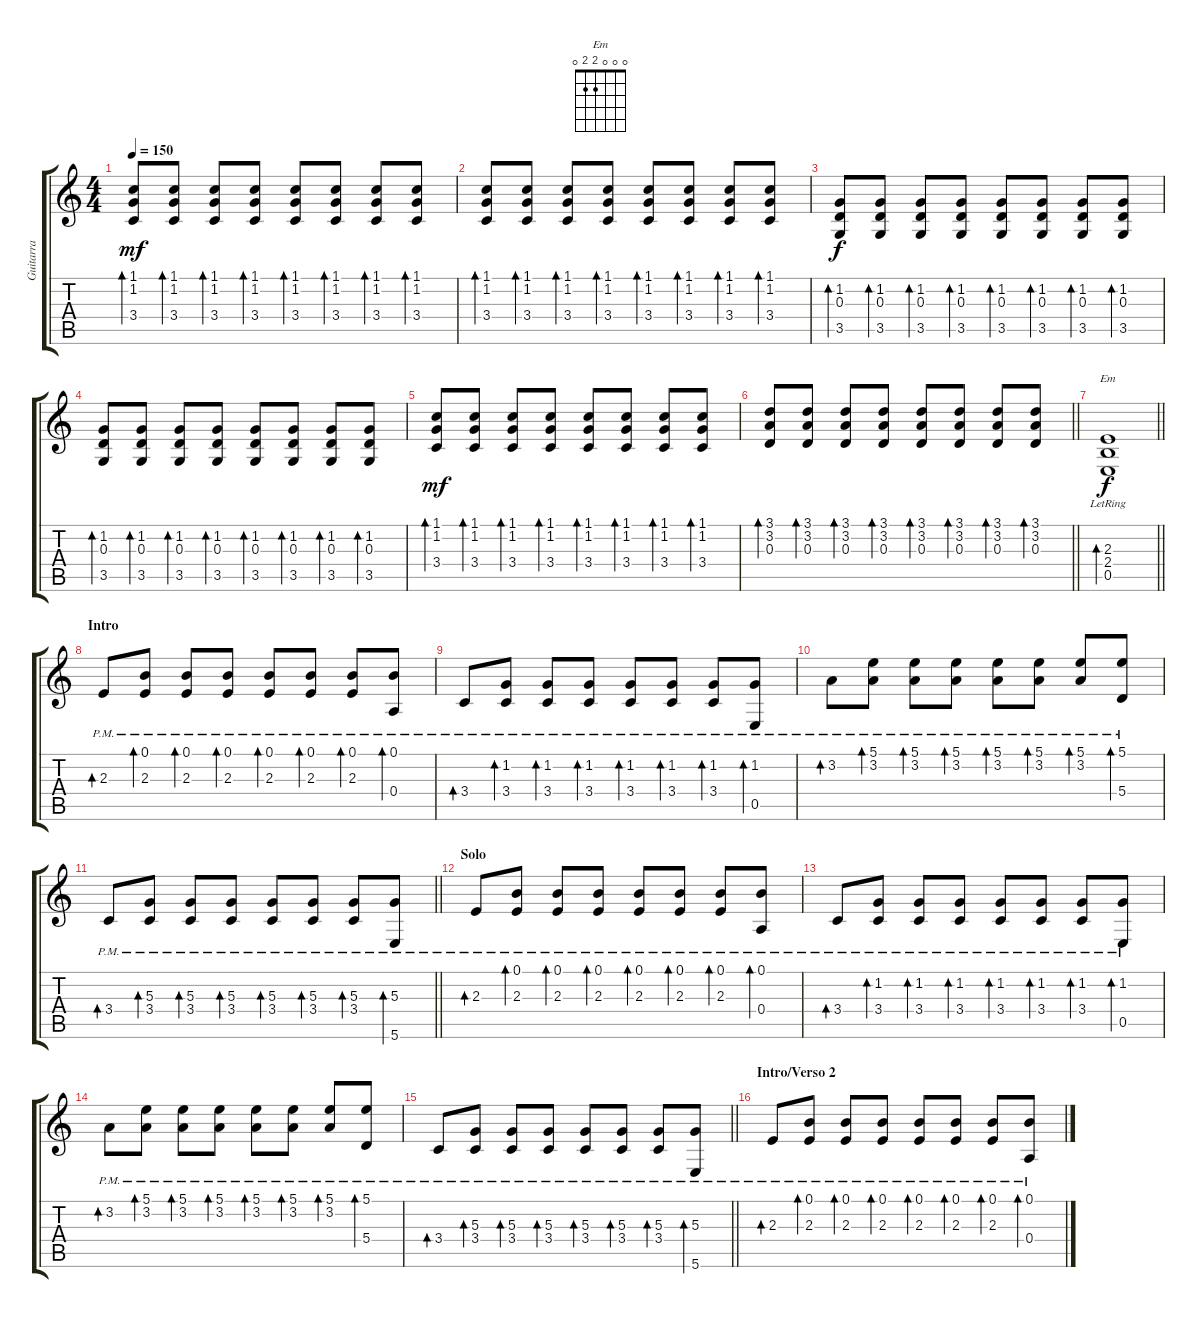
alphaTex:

\track ("Guitarra" "Guitarra") {instrument overdrivenguitar}
\staff {score tabs}
\tuning (B3 Gb3 D3 A2 E2 B1) {hide}
\chord ("Em" 0 0 0 2 2 0)
\ts (4 4)
\tempo 150
\clef g2
\ks c
(1.1 1.2 3.4).8{bd 60 dy mf volume 12} (1.1 1.2 3.4).8{bd 60} (1.1 1.2 3.4).8{bd 60} (1.1 1.2 3.4).8{bd 60} (1.1 1.2 3.4).8{bd 60} (1.1 1.2 3.4).8{bd 60} (1.1 1.2 3.4).8{bd 60} (1.1 1.2 3.4).8{bd 60} |
(1.1 1.2 3.4).8{bd 60 volume 12} (1.1 1.2 3.4).8{bd 60} (1.1 1.2 3.4).8{bd 60} (1.1 1.2 3.4).8{bd 60} (1.1 1.2 3.4).8{bd 60} (1.1 1.2 3.4).8{bd 60} (1.1 1.2 3.4).8{bd 60} (1.1 1.2 3.4).8{bd 60} |
(1.2 0.3 3.5).8{bd 60 dy f volume 12} (1.2 0.3 3.5).8{bd 60} (1.2 0.3 3.5).8{bd 60} (1.2 0.3 3.5).8{bd 60} (1.2 0.3 3.5).8{bd 60} (1.2 0.3 3.5).8{bd 60} (1.2 0.3 3.5).8{bd 60} (1.2 0.3 3.5).8{bd 60} |
(1.2 0.3 3.5).8{bd 60 volume 12} (1.2 0.3 3.5).8{bd 60} (1.2 0.3 3.5).8{bd 60} (1.2 0.3 3.5).8{bd 60} (1.2 0.3 3.5).8{bd 60} (1.2 0.3 3.5).8{bd 60} (1.2 0.3 3.5).8{bd 60} (1.2 0.3 3.5).8{bd 60} |
(1.1 1.2 3.4).8{bd 60 dy mf volume 12} (1.1 1.2 3.4).8{bd 60} (1.1 1.2 3.4).8{bd 60} (1.1 1.2 3.4).8{bd 60} (1.1 1.2 3.4).8{bd 60} (1.1 1.2 3.4).8{bd 60} (1.1 1.2 3.4).8{bd 60} (1.1 1.2 3.4).8{bd 60} |
\barLineRight lightlight
(3.1 3.2 0.3).8{bd 60 volume 12} (3.1 3.2 0.3).8{bd 60} (3.1 3.2 0.3).8{bd 60} (3.1 3.2 0.3).8{bd 60} (3.1 3.2 0.3).8{bd 60} (3.1 3.2 0.3).8{bd 60} (3.1 3.2 0.3).8{bd 60} (3.1 3.2 0.3).8{bd 60} |
\barLineRight lightlight
(2.3{lr} 2.4{lr} 0.5{lr}).1{bd 60 ch "Em" dy f} |
\section ("" "Intro")
2.3{pm}.8{bd 60 balance 16} (0.1{pm} 2.3{pm}).8{bd 60} (0.1{pm} 2.3{pm}).8{bd 60} (0.1{pm} 2.3{pm}).8{bd 60} (0.1{pm} 2.3{pm}).8{bd 60} (0.1{pm} 2.3{pm}).8{bd 60} (0.1{pm} 2.3{pm}).8{bd 60} (0.1{pm} 0.4{pm}).8{bd 60} |
3.4{pm}.8{bd 60 balance 0} (1.2{pm} 3.4{pm}).8{bd 60} (1.2{pm} 3.4{pm}).8{bd 60} (1.2{pm} 3.4{pm}).8{bd 60} (1.2{pm} 3.4{pm}).8{bd 60} (1.2{pm} 3.4{pm}).8{bd 60} (1.2{pm} 3.4{pm}).8{bd 60} (1.2{pm} 0.5{pm}).8{bd 60} |
3.2{pm}.8{bd 60 balance 16} (5.1{pm} 3.2{pm}).8{bd 60} (5.1{pm} 3.2{pm}).8{bd 60} (5.1{pm} 3.2{pm}).8{bd 60} (5.1{pm} 3.2{pm}).8{bd 60} (5.1{pm} 3.2{pm}).8{bd 60} (5.1{pm} 3.2{pm}).8{bd 60} (5.1{pm} 5.4{pm}).8{bd 60} |
\barLineRight lightlight
3.4{pm}.8{bd 60 balance 0} (5.3{pm} 3.4{pm}).8{bd 60} (5.3{pm} 3.4{pm}).8{bd 60} (5.3{pm} 3.4{pm}).8{bd 60} (5.3{pm} 3.4{pm}).8{bd 60} (5.3{pm} 3.4{pm}).8{bd 60} (5.3{pm} 3.4{pm}).8{bd 60} (5.3{pm} 5.6{pm}).8{bd 60} |
\section ("" "Solo")
2.3{pm}.8{bd 60 balance 16} (0.1{pm} 2.3{pm}).8{bd 60} (0.1{pm} 2.3{pm}).8{bd 60} (0.1{pm} 2.3{pm}).8{bd 60} (0.1{pm} 2.3{pm}).8{bd 60} (0.1{pm} 2.3{pm}).8{bd 60} (0.1{pm} 2.3{pm}).8{bd 60} (0.1{pm} 0.4{pm}).8{bd 60} |
3.4{pm}.8{bd 60 balance 0} (1.2{pm} 3.4{pm}).8{bd 60} (1.2{pm} 3.4{pm}).8{bd 60} (1.2{pm} 3.4{pm}).8{bd 60} (1.2{pm} 3.4{pm}).8{bd 60} (1.2{pm} 3.4{pm}).8{bd 60} (1.2{pm} 3.4{pm}).8{bd 60} (1.2{pm} 0.5{pm}).8{bd 60} |
3.2{pm}.8{bd 60 balance 16} (5.1{pm} 3.2{pm}).8{bd 60} (5.1{pm} 3.2{pm}).8{bd 60} (5.1{pm} 3.2{pm}).8{bd 60} (5.1{pm} 3.2{pm}).8{bd 60} (5.1{pm} 3.2{pm}).8{bd 60} (5.1{pm} 3.2{pm}).8{bd 60} (5.1{pm} 5.4{pm}).8{bd 60} |
\barLineRight lightlight
3.4{pm}.8{bd 60 balance 0} (5.3{pm} 3.4{pm}).8{bd 60} (5.3{pm} 3.4{pm}).8{bd 60} (5.3{pm} 3.4{pm}).8{bd 60} (5.3{pm} 3.4{pm}).8{bd 60} (5.3{pm} 3.4{pm}).8{bd 60} (5.3{pm} 3.4{pm}).8{bd 60} (5.3{pm} 5.6{pm}).8{bd 60} |
\section ("" "Intro/Verso 2")
2.3{pm}.8{bd 60 balance 16} (0.1{pm} 2.3{pm}).8{bd 60} (0.1{pm} 2.3{pm}).8{bd 60} (0.1{pm} 2.3{pm}).8{bd 60} (0.1{pm} 2.3{pm}).8{bd 60} (0.1{pm} 2.3{pm}).8{bd 60} (0.1{pm} 2.3{pm}).8{bd 60} (0.1{pm} 0.4{pm}).8{bd 60}
